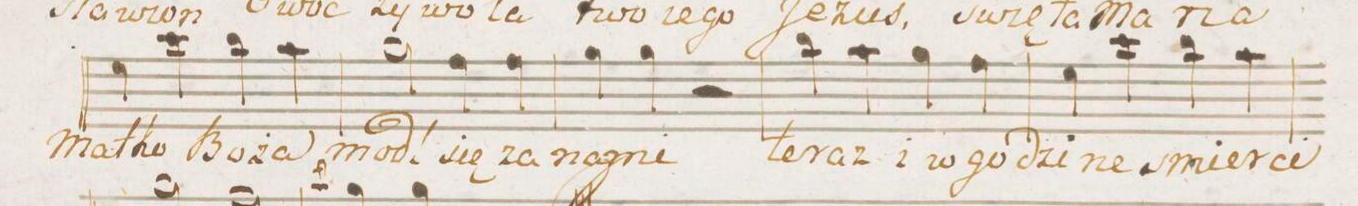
**kern	**text
*I"Soprano.	*
*clefC1	*
*k[b-e-a-]	*
*met(c)	*
*M4/4	*
4cc\	Mat-
4aa-\	-ko
4gg\	Bo-
4ff\	-ża
=15	=15
2ee-\	modl
4dd\	się
4dd\	za
=16	=16
4ee-\	na-
4ee-\	-mi
2r	.
=17	=17
4gg\	te-
4ff\	-raz
4ee-\	i
4dd\	w_go-
=18	=18
4cc\	-dzi-
4aa-\	-ne
4gg\	smier-
4ff\	-ci
=19	=19
*-	*-
